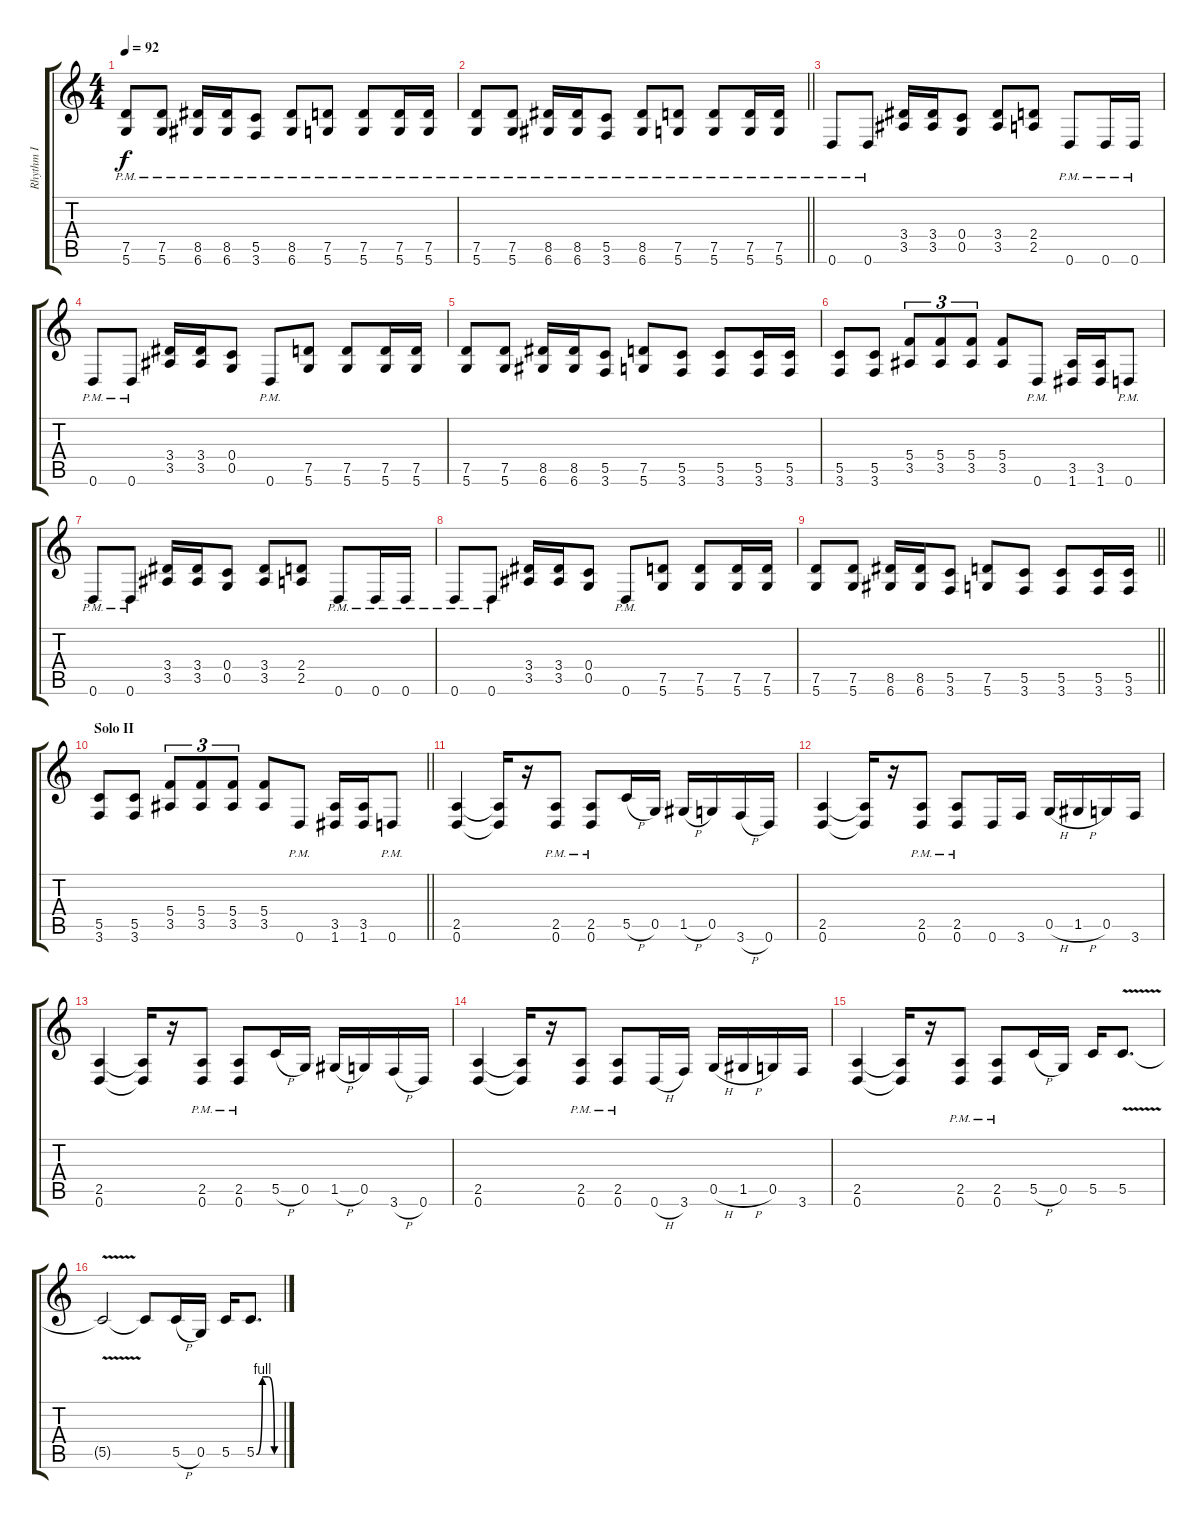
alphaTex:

\track ("Rhythm I" "Rhythm I") {instrument distortionguitar}
\staff {score tabs}
\tuning (D4 A3 F3 C3 G2 D2) {hide}
\ts (4 4)
\tempo 92
\clef g2
\ks c
(7.5{pm} 5.6{pm}).8{dy f} (7.5{pm} 5.6{pm}).8 (8.5{pm} 6.6{pm}).16 (8.5{pm} 6.6{pm}).16 (5.5{pm} 3.6{pm}).8 (8.5{pm} 6.6{pm}).8 (7.5{pm} 5.6{pm}).8 (7.5{pm} 5.6{pm}).8 (7.5{pm} 5.6{pm}).16 (7.5{pm} 5.6{pm}).16 |
\barLineRight lightlight
(7.5{pm} 5.6{pm}).8 (7.5{pm} 5.6{pm}).8 (8.5{pm} 6.6{pm}).16 (8.5{pm} 6.6{pm}).16 (5.5{pm} 3.6{pm}).8 (8.5{pm} 6.6{pm}).8 (7.5{pm} 5.6{pm}).8 (7.5{pm} 5.6{pm}).8 (7.5{pm} 5.6{pm}).16 (7.5{pm} 5.6{pm}).16 |
\section ("" "")
0.6{pm}.8 0.6{pm}.8 (3.4 3.5).16 (3.4 3.5).16 (0.4 0.5).8 (3.4 3.5).8 (2.4 2.5).8 0.6{pm}.8 0.6{pm}.16 0.6{pm}.16 |
0.6{pm}.8 0.6{pm}.8 (3.4 3.5).16 (3.4 3.5).16 (0.4 0.5).8 0.6{pm}.8 (7.5 5.6).8 (7.5 5.6).8 (7.5 5.6).16 (7.5 5.6).16 |
(7.5 5.6).8 (7.5 5.6).8 (8.5 6.6).16 (8.5 6.6).16 (5.5 3.6).8 (7.5 5.6).8 (5.5 3.6).8 (5.5 3.6).8 (5.5 3.6).16 (5.5 3.6).16 |
(5.5 3.6).8 (5.5 3.6).8 (5.4 3.5).8{tu (3 2)} (5.4 3.5).8{tu (3 2)} (5.4 3.5).8{tu (3 2)} (5.4 3.5).8 0.6{pm}.8 (3.5 1.6).16 (3.5 1.6).16 0.6{pm}.8 |
0.6{pm}.8 0.6{pm}.8 (3.4 3.5).16 (3.4 3.5).16 (0.4 0.5).8 (3.4 3.5).8 (2.4 2.5).8 0.6{pm}.8 0.6{pm}.16 0.6{pm}.16 |
0.6{pm}.8 0.6{pm}.8 (3.4 3.5).16 (3.4 3.5).16 (0.4 0.5).8 0.6{pm}.8 (7.5 5.6).8 (7.5 5.6).8 (7.5 5.6).16 (7.5 5.6).16 |
\barLineRight lightlight
(7.5 5.6).8 (7.5 5.6).8 (8.5 6.6).16 (8.5 6.6).16 (5.5 3.6).8 (7.5 5.6).8 (5.5 3.6).8 (5.5 3.6).8 (5.5 3.6).16 (5.5 3.6).16 |
\section ("" "Solo II")
\barLineRight lightlight
(5.5 3.6).8 (5.5 3.6).8 (5.4 3.5).8{tu (3 2)} (5.4 3.5).8{tu (3 2)} (5.4 3.5).8{tu (3 2)} (5.4 3.5).8 0.6{pm}.8 (3.5 1.6).16 (3.5 1.6).16 0.6{pm}.8 |
(2.5 0.6).4 (2.5{t} 0.6{t}).16 r.16 (2.5{pm} 0.6{pm}).8 (2.5{pm} 0.6{pm}).8 5.5{h}.16 0.5.16 1.5{h}.16 0.5.16 3.6{h}.16 0.6.16 |
(2.5 0.6).4 (2.5{t} 0.6{t}).16 r.16 (2.5{pm} 0.6{pm}).8 (2.5{pm} 0.6{pm}).8 0.6.16 3.6.16 0.5{h}.16 1.5{h}.16 0.5.16 3.6.16 |
(2.5 0.6).4 (2.5{t} 0.6{t}).16 r.16 (2.5{pm} 0.6{pm}).8 (2.5{pm} 0.6{pm}).8 5.5{h}.16 0.5.16 1.5{h}.16 0.5.16 3.6{h}.16 0.6.16 |
(2.5 0.6).4 (2.5{t} 0.6{t}).16 r.16 (2.5{pm} 0.6{pm}).8 (2.5{pm} 0.6{pm}).8 0.6{h}.16 3.6.16 0.5{h}.16 1.5{h}.16 0.5.16 3.6.16 |
(2.5 0.6).4 (2.5{t} 0.6{t}).16 r.16 (2.5{pm} 0.6{pm}).8 (2.5{pm} 0.6{pm}).8 5.5{h}.16 0.5.16 5.5.16 5.5{v}.8{d} |
5.5{t}.2 5.5{t}.8 5.5{h}.16 0.5.16 5.5.16 5.5{be (custom 0 0 15 4 30 4 45 0 60 0)}.8{d}
